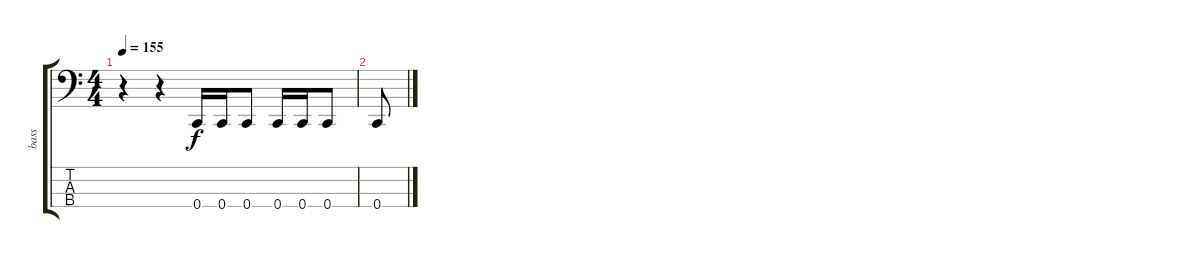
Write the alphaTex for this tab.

\track ("bass" "bass") {instrument electricbasspick}
\staff {score tabs}
\tuning (F2 C2 G1 C1) {hide}
\ts (4 4)
\tempo 155
\clef f4
\ks c
r.4{dy f} r.4 0.4.16 0.4.16 0.4.8 0.4.16 0.4.16 0.4.8 |
0.4.8
